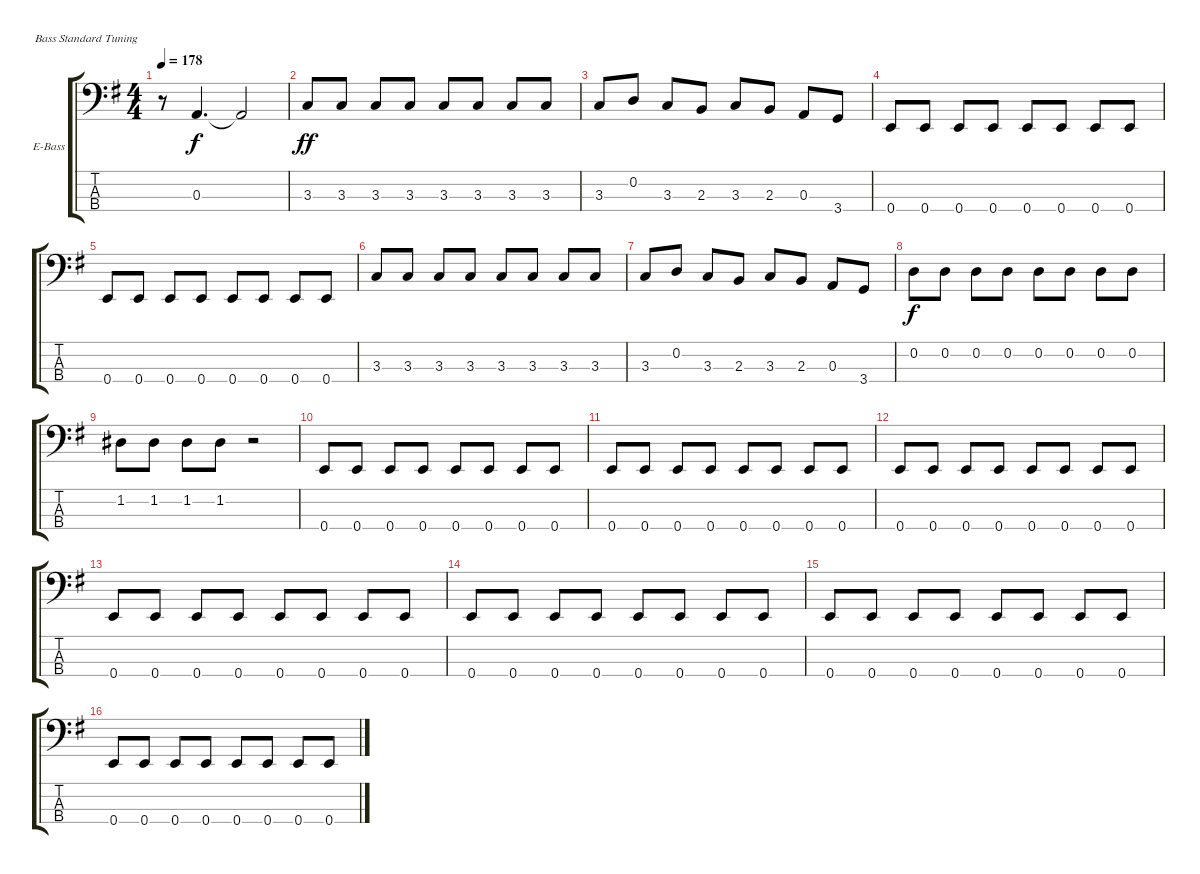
\bracketExtendMode groupsimilarinstruments
\firstSystemTrackNameOrientation horizontal
\otherSystemsTrackNameOrientation horizontal
\track ("bass" "E-Bass") {instrument electricbassfinger}
\staff {score tabs}
\tuning (G2 D2 A1 E1)
\ts (4 4)
\tempo 178
\clef f4
\ks eminor
r.8{dy f} 0.3.4{d} 0.3{t}.2 |
3.3.8{dy ff} 3.3.8 3.3.8 3.3.8 3.3.8 3.3.8 3.3.8 3.3.8 |
3.3.8 0.2.8 3.3.8 2.3.8 3.3.8 2.3.8 0.3.8 3.4.8 |
0.4.8 0.4.8 0.4.8 0.4.8 0.4.8 0.4.8 0.4.8 0.4.8 |
0.4.8 0.4.8 0.4.8 0.4.8 0.4.8 0.4.8 0.4.8 0.4.8 |
3.3.8 3.3.8 3.3.8 3.3.8 3.3.8 3.3.8 3.3.8 3.3.8 |
3.3.8 0.2.8 3.3.8 2.3.8 3.3.8 2.3.8 0.3.8 3.4.8 |
0.2.8{dy f} 0.2.8 0.2.8 0.2.8 0.2.8 0.2.8 0.2.8 0.2.8 |
1.2.8 1.2.8 1.2.8 1.2.8 r.2 |
0.4.8 0.4.8 0.4.8 0.4.8 0.4.8 0.4.8 0.4.8 0.4.8 |
0.4.8 0.4.8 0.4.8 0.4.8 0.4.8 0.4.8 0.4.8 0.4.8 |
0.4.8 0.4.8 0.4.8 0.4.8 0.4.8 0.4.8 0.4.8 0.4.8 |
0.4.8 0.4.8 0.4.8 0.4.8 0.4.8 0.4.8 0.4.8 0.4.8 |
0.4.8 0.4.8 0.4.8 0.4.8 0.4.8 0.4.8 0.4.8 0.4.8 |
0.4.8 0.4.8 0.4.8 0.4.8 0.4.8 0.4.8 0.4.8 0.4.8 |
0.4.8 0.4.8 0.4.8 0.4.8 0.4.8 0.4.8 0.4.8 0.4.8
